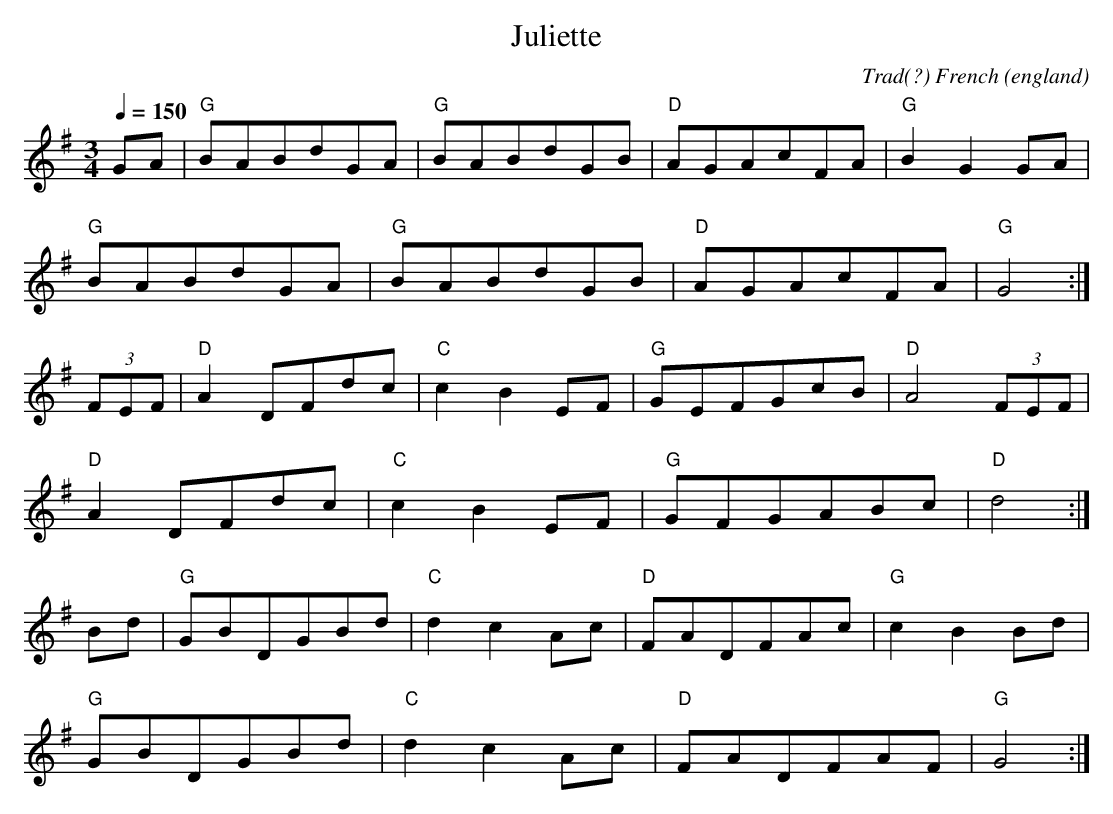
X:1
T:Juliette
O:england
M:3/4
L:1/8
Q:1/4=150
C:Trad(?) French
K:G
GA|"G"BABdGA|"G"BABdGB|"D"AGAcFA|"G"B2 G2 GA|
"G"BABdGA|"G"BABdGB|"D"AGAcFA|"G"G4:|
(3FEF|"D"A2 DFdc|"C"c2 B2 EF|"G"GEFGcB|"D"A4 (3FEF|
"D"A2 DFdc|"C"c2 B2 EF|"G"GFGABc|"D"d4:|
Bd|"G"GBDGBd|"C"d2 c2 Ac|"D"FADFAc|"G"c2 B2 Bd|
"G"GBDGBd|"C"d2 c2 Ac|"D"FADFAF|"G"G4:|
